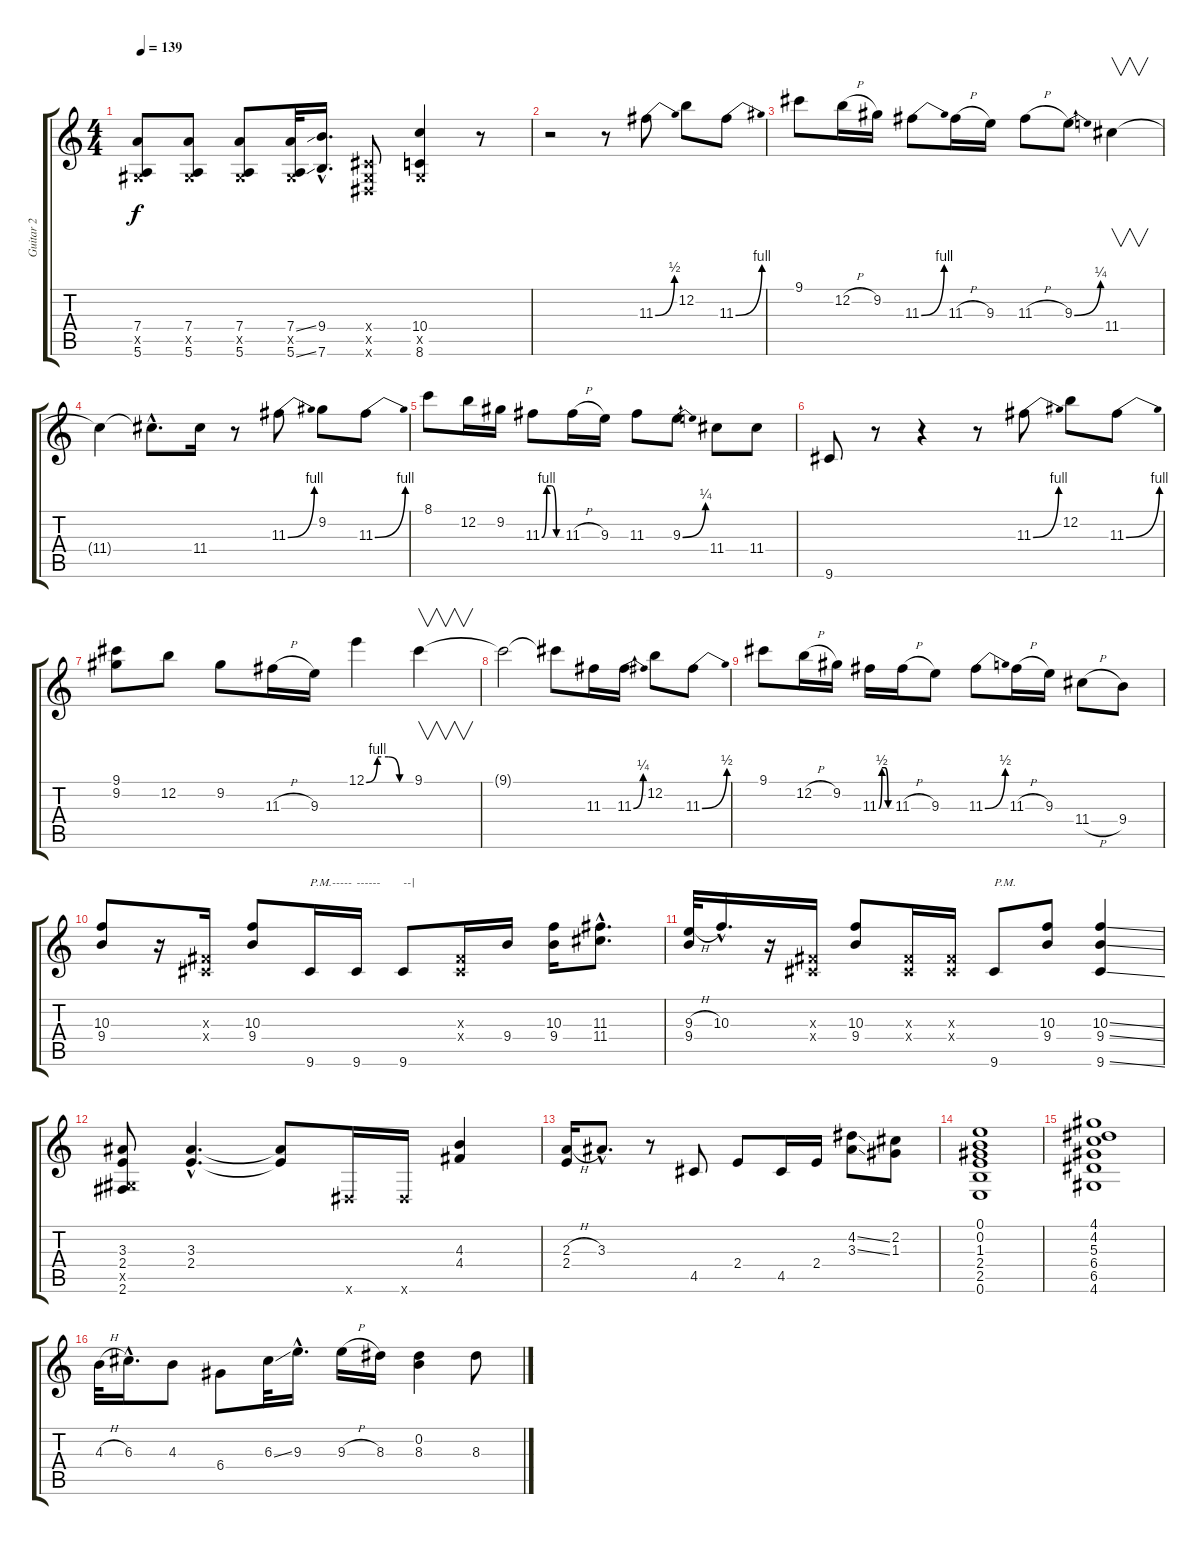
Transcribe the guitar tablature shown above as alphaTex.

\track ("Guitar 2" "Guitar 2") {instrument electricguitarclean}
\staff {score tabs}
\tuning (E4 B3 G3 D3 A2 E2) {hide}
\ts (4 4)
\tempo 139
\clef g2
\ks c
(7.4 -1.5{x} 5.6).8{dy f} (7.4 -1.5{x} 5.6).8 (7.4 -1.5{x} 5.6).8 (7.4{ss} -1.5{x} 5.6{ss}).32 (9.4{hac} 7.6{hac}).16{d} (-1.4{x} -1.5{x} -1.6{x}).8 (10.4 -1.5{x} 8.6).4 r.8 |
r.2 r.8 11.3{be (bend 0 0 60 2)}.8 12.2.8 11.3{be (bend 0 0 60 4)}.8 |
9.1.8 12.2{h}.16 9.2.16 11.3{be (bend 0 0 60 4)}.8 11.3{h}.16 9.3.16 11.3{h}.8 9.3{be (bend 0 0 60 1)}.8 11.4.4{v} |
11.4{t}.4 11.4{hac t}.8{d} 11.4.16 r.8 11.3{be (bend 0 0 60 4)}.8 9.2.8 11.3{be (bend 0 0 60 4)}.8 |
8.1.8 12.2.16 9.2.16 11.3{be (custom 0 0 15 4 30 4 45 0 60 0)}.8 11.3{h}.16 9.3.16 11.3.8 9.3{be (bend 0 0 60 1)}.8 11.4.8 11.4.8 |
9.6.8 r.8 r.4 r.8 11.3{be (bend 0 0 60 4)}.8 12.2.8 11.3{be (bend 0 0 60 4)}.8 |
(9.1 9.2).8 12.2.8 9.2.8 11.3{h}.16 9.3.16 12.1{be (custom 0 0 15 4 30 4 45 0 60 0)}.4 9.1.4{v} |
9.1{t}.2 9.1{t}.8 11.3.16 11.3{be (bend 0 0 60 1)}.16 12.2.8 11.3{be (bend 0 0 60 2)}.8 |
9.1.8 12.2{h}.16 9.2.16 11.3{be (custom 0 0 15 2 30 2 45 0 60 0)}.16 11.3{h}.16 9.3.8 11.3{be (bend 0 0 60 2)}.8 11.3{h}.16 9.3.16 11.4{h}.8 9.4.8 |
(10.3 9.4).8 r.16 (-1.3{x} -1.4{x}).16 (10.3 9.4).8 9.6.16{txt "P.M.-----"} 9.6.16{txt "------"} 9.6.8{txt "--|"} (-1.3{x} -1.4{x}).16 9.4.16 (10.3 9.4).16 (11.3{hac} 11.4{hac}).8{d} |
(9.3{h} 9.4).32 10.3{hac}.16{d} r.16 (-1.3{x} -1.4{x}).16 (10.3 9.4).8 (-1.3{x} -1.4{x}).16 (-1.3{x} -1.4{x}).16 9.6.8{txt "P.M."} (10.3 9.4).8 (10.3{ss} 9.4{ss} 9.6{ss}).4 |
(3.3 2.4 -1.5{x} 2.6).8 (3.3{hac} 2.4{hac}).4{d} (3.3{t} 2.4{t}).8 -1.6{x}.16 -1.6{x}.16 (4.3 4.4).4 |
(2.3{h} 2.4).16 3.3{hac}.8{d} r.8 4.5.8 2.4.8 4.5.16 2.4.16 (4.2{ss} 3.3{ss}).8 (2.2 1.3).8 |
(0.1 0.2 1.3 2.4 2.5 0.6).1 |
(4.1 4.2 5.3 6.4 6.5 4.6).1 |
4.3{h}.32 6.3{hac}.16{d} 4.3.8 6.4.8 6.3{ss}.32 9.3{hac}.16{d} 9.3{h}.16 8.3.16 (0.2 8.3).4 8.3.8
